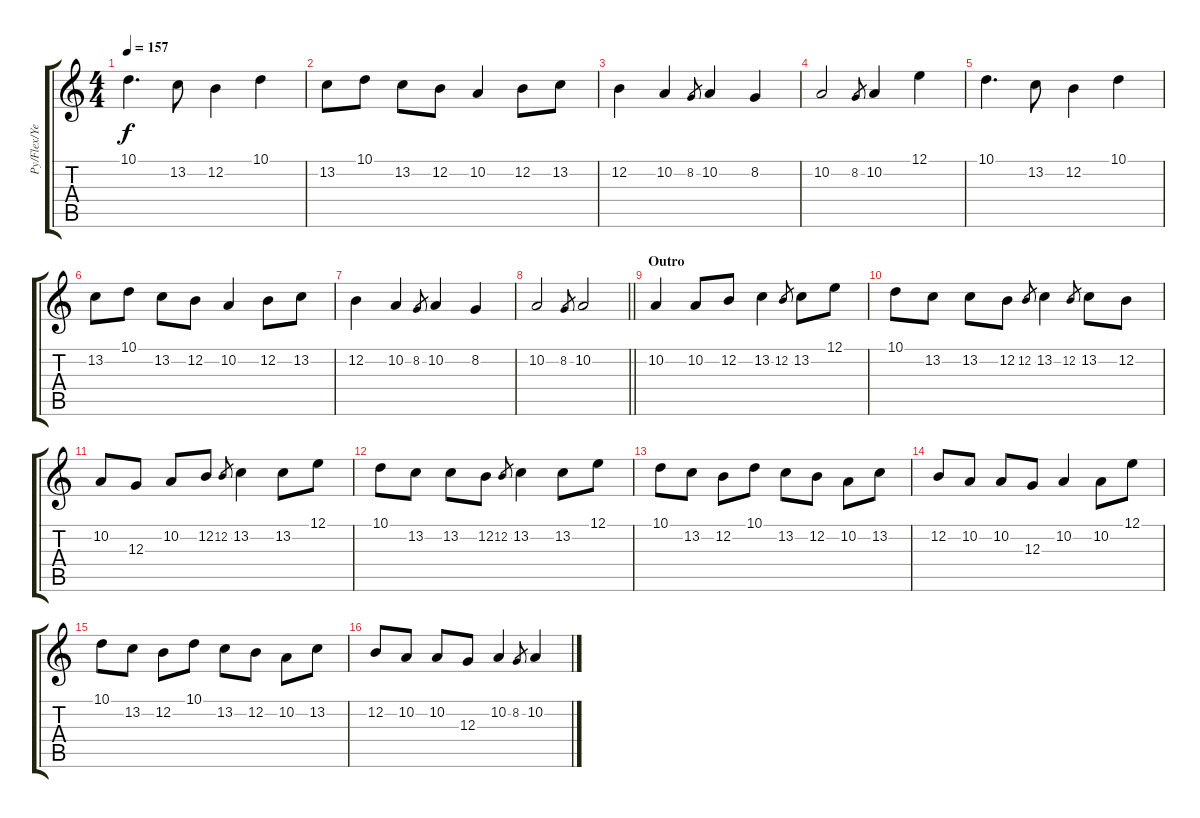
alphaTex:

\track ("Py/Flex/Yellow" "Py/Flex/Ye") {instrument bagpipe}
\staff {score tabs}
\tuning (E4 B3 G3 D3 A2 D2) {hide}
\ts (4 4)
\tempo 157
\clef g2
\ks c
10.1.4{d dy f} 13.2.8 12.2.4 10.1.4 |
13.2.8 10.1.8 13.2.8 12.2.8 10.2.4 12.2.8 13.2.8 |
12.2.4 10.2.4 8.2.8{gr} 10.2.4 8.2.4 |
10.2.2 8.2.8{gr} 10.2.4 12.1.4 |
10.1.4{d} 13.2.8 12.2.4 10.1.4 |
13.2.8 10.1.8 13.2.8 12.2.8 10.2.4 12.2.8 13.2.8 |
12.2.4 10.2.4 8.2.8{gr} 10.2.4 8.2.4 |
\barLineRight lightlight
10.2.2 8.2.8{gr} 10.2.2 |
\section ("" "Outro")
10.2.4 10.2.8 12.2.8 13.2.4 12.2.8{gr} 13.2.8 12.1.8 |
10.1.8 13.2.8 13.2.8 12.2.8 12.2.8{gr} 13.2.4 12.2.8{gr} 13.2.8 12.2.8 |
10.2.8 12.3.8 10.2.8 12.2.8 12.2.8{gr} 13.2.4 13.2.8 12.1.8 |
10.1.8 13.2.8 13.2.8 12.2.8 12.2.8{gr} 13.2.4 13.2.8 12.1.8 |
10.1.8 13.2.8 12.2.8 10.1.8 13.2.8 12.2.8 10.2.8 13.2.8 |
12.2.8 10.2.8 10.2.8 12.3.8 10.2.4 10.2.8 12.1.8 |
10.1.8 13.2.8 12.2.8 10.1.8 13.2.8 12.2.8 10.2.8 13.2.8 |
12.2.8 10.2.8 10.2.8 12.3.8 10.2.4 8.2.8{gr} 10.2.4
